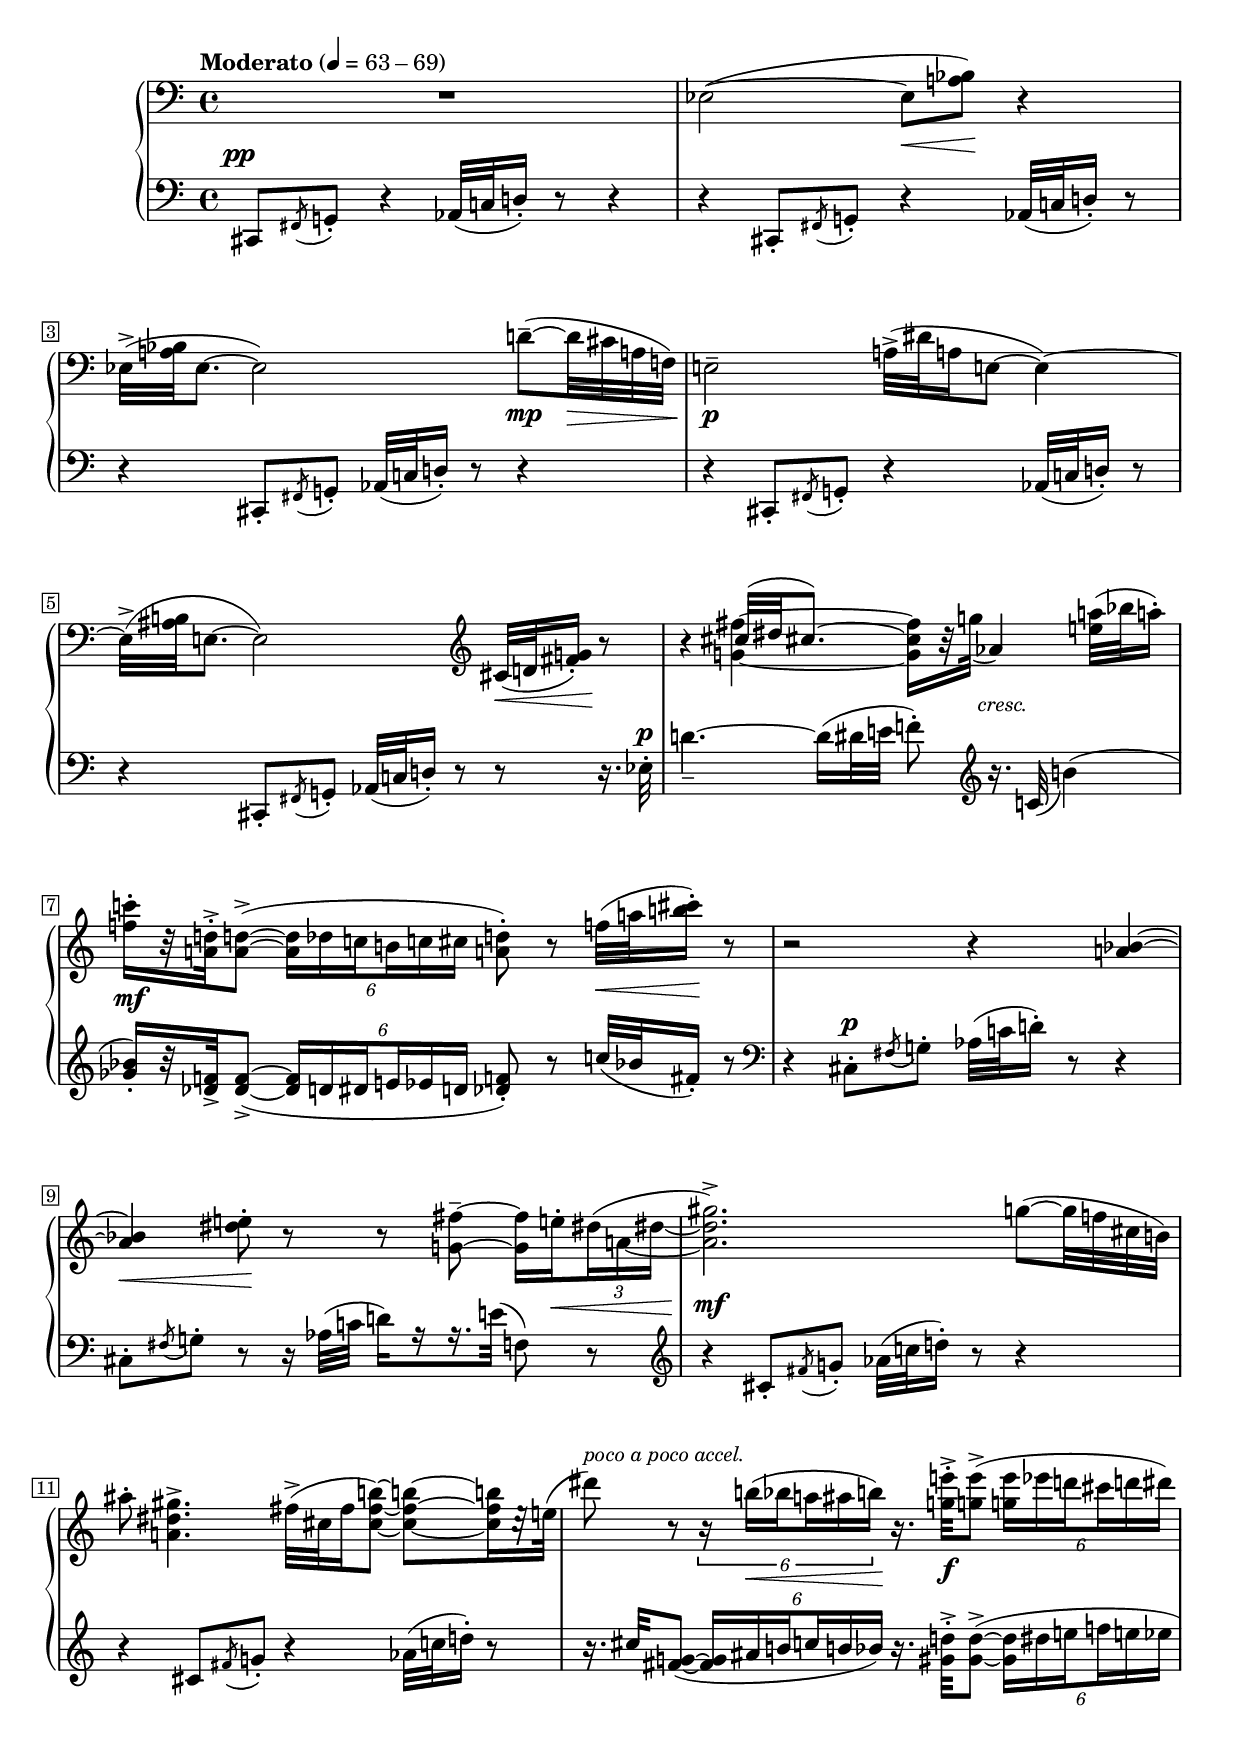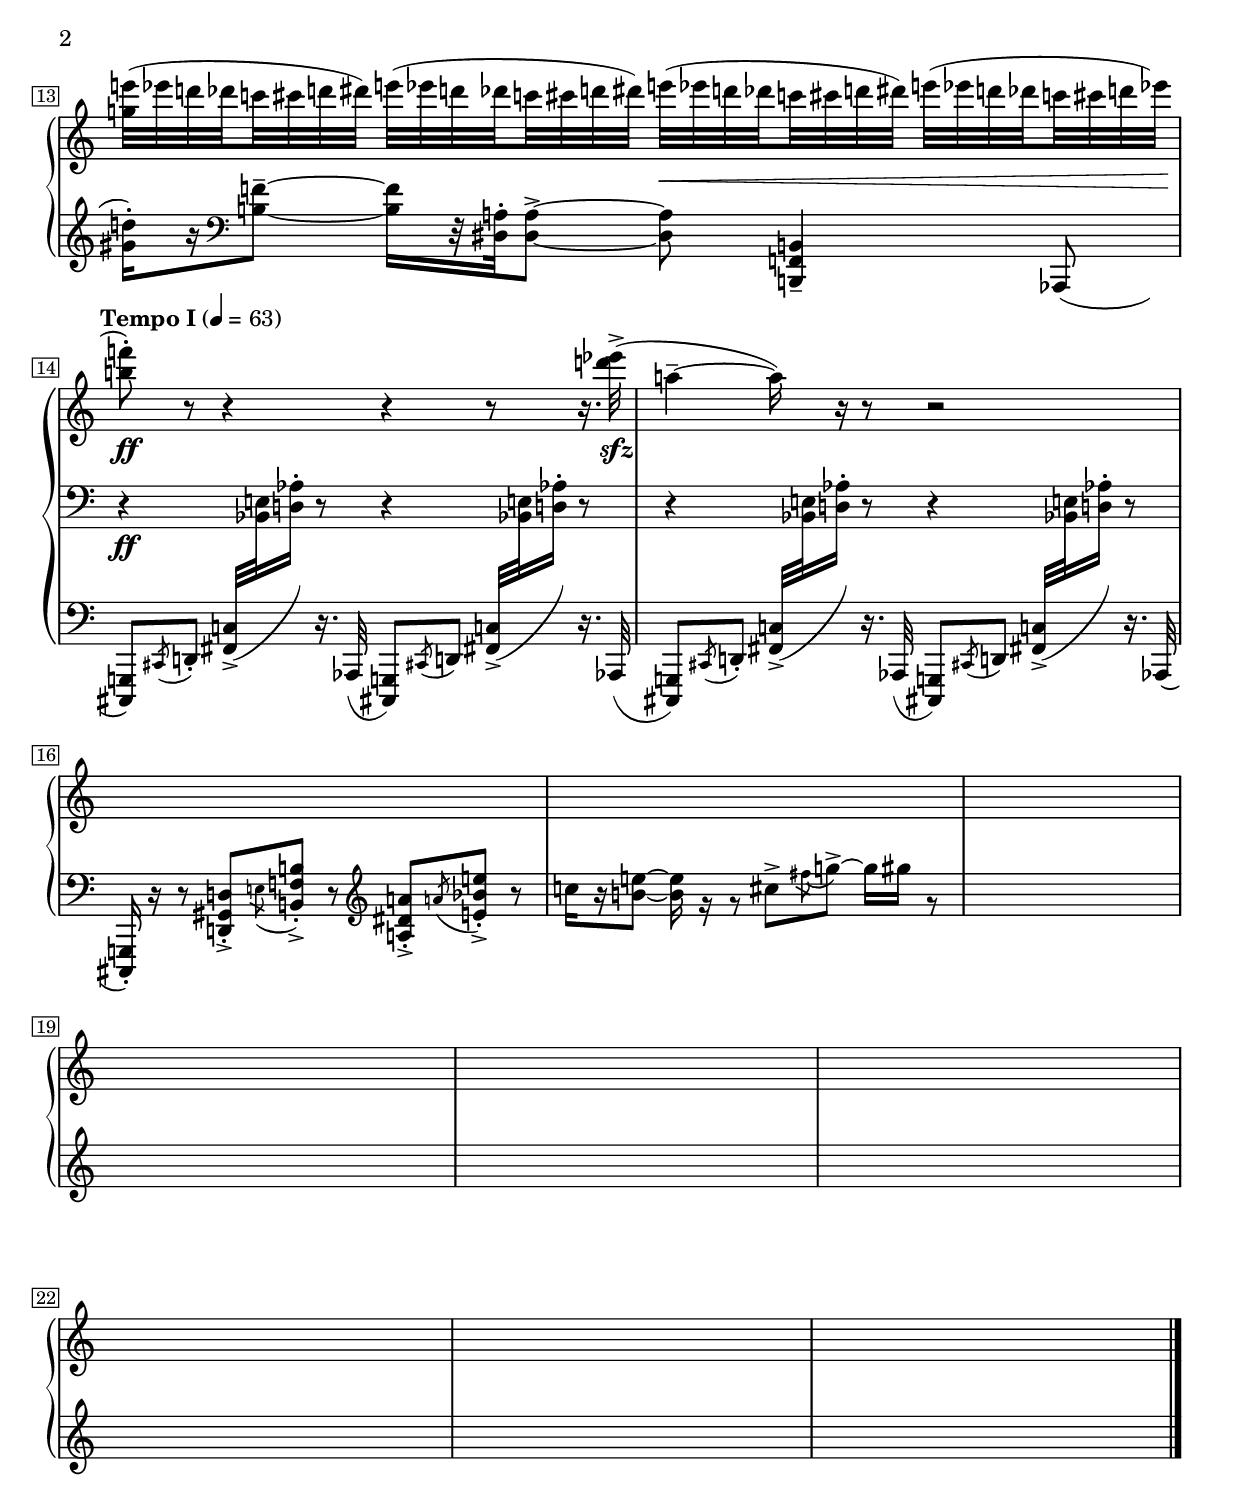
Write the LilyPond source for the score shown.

Global = {
  \key c \major
  \time 4/4
  \include "../global.ly"
}

bottom = \change Staff = "lower"
top = \change Staff = "upper"

cresc = { \override TextSpanner.bound-details.left.text = \markup { \small "cresc " } }

Sopran = \context Voice = "one" \relative c {
  \voiceOne
  \override MultiMeasureRest.staff-position = #0
  \override Rest.staff-position = #0
  \override DynamicText.Y-offset = #-2.4
  \override Hairpin.Y-offset = #-2
  \set subdivideBeams = ##t
  \set baseMoment = #(ly:make-moment 1/8)
  \set tieWaitForNote = ##t
  \stemNeutral\slurNeutral
  %1
  \tempo \markup { \bold "Moderato" } 4 = 63-69
  | R1
  | ees2~( ees8\< <a! bes>)\! r4
  | ees32^>( <a! bes> ees8.~ ees2) d'!8--~[(\mp d32\> cis a! f!])
  | e!2--\!\p a!32^>[( dis a!16 e!8~] e4~)
  %5
  | e32^>( <ais b!> e!8.~ e2) \clef treble cis'32([\< d! <fis g!>16_.])\! r8
  | r4 \stemUp cis'32[^( dis
    \shape #'((0 . 0) (0 . 0) (0 . -0.4) (-0.8 . -0.5)) Tie
    cis!8.~])
    \once\omit Flag \once\omit Stem
    \once\override NoteColumn.force-hshift = #-0.5
    \once \hideNotes cis16
    s4 s16
    \stemNeutral <e! a!>32[( bes' a!16^.])
  | <f! c'!>16^.[\mf r32 <a,! d!>^.^> q8~^>]( \tupletDown\tuplet 6/4 { q16 des c! b! c! cis }
    <a! d!>8^.) r f'!32[(\< a! <b! cis>16^.])\! r8
  | r2 r4 <a,! bes>~
  | q\< <dis e!>8^.\! r r <g,! fis'>8~^-
    q16[ e'!^.\< \once\omit TupletBracket \tuplet 3/2 { dis( a!_~ dis!_~ }]
  %10
  | <a dis gis>2.)^>\!\mf g'!8~[( g32 f! cis b!])
  | ais'8^. <a,! dis gis>4.^> fis'32^>[( cis fis16 <cis_~ fis_~ b!~>8])
    <cis_~ fis~ b!~>[ <cis fis b!>16 c32\rest e!](
  | dis'8)^\markup {
      \small "poco a poco accel."
    }
    r \tuplet 6/4 { r16 b!(\< bes a! ais b!)\! }
    r16. <g! e'!>32^.^>[\f q8^>]( \tuplet 6/4 { q16 ees' d cis d! dis) }
  | <g,! e'!>32[( ees' d! des c! cis d! dis]) e![( ees d! des c! cis d! dis])
    e![(\< ees d! des c! cis d! dis]) e![( ees d! des c! cis d! ees!]\!
  \omit Staff.TimeSignature
  << {
  %14-upper
  | \tempo \markup { \bold "Tempo I" } 4 = 63
    <b! f'!>8^.)\ff r r4 r r8 r16. \once\override Stem.length = #12 <d! ees>32^>\sfz(
  %15-upper
  | a!4~^- a16) r r8 r2
  }
  \new Staff = "middle" \with {
    alignAboveContext = "lower"
  } {
    \omit Staff.TimeSignature
    \clef "bass"
  %14-middle
  | r4\ff s8 r r4 s8 r
  %15-middle
  | r4 s8 r r4 s8 r
  }
  >>
  | s1
  | s1
  | s1
  | s1
  %20
  | s1
  | s1
  | s1
  | s1
  | s1
  \fine
}

Alto = \context Voice = "two" \relative c' {
  \voiceTwo
  \override MultiMeasureRest.staff-position = #0
  \override Rest.staff-position = #0
  %1
  | s1*5
  %6
  | s4 <g'!~ fis'^~>4 <g cis fis>16[ r32 g'!](
    \stemUp
    \once\override Staff.TextScript.extra-offset = #'(-1 . -3)
    aes,4)_\markup {
      \small "cresc."
    } s8
}

Tenor = \context Voice = "three" \relative c' {
  \voiceThree
  \override MultiMeasureRest.staff-position = #0
  \override Rest.staff-position = #0
  %1
  | s1
  | s1
}

Bass = \context Voice = "four" \relative c {
  \voiceFour
  \override MultiMeasureRest.staff-position = #0
  \override Rest.staff-position = #0
  \set subdivideBeams = ##t
  \set baseMoment = #(ly:make-moment 1/8)
  \stemNeutral\slurNeutral\tieNeutral
  %1
  | cis,8[ \acciaccatura fis g!-.] r4 aes32[( c! d!16-.]) r8 r4
  | r cis,8-.[ \acciaccatura fis g!-.] r4 aes32[( c! d!16-.]) r8
  | r4 cis,8-.[ \acciaccatura fis g!-.] aes32[( c! d!16-.]) r8 r4
  | r4 cis,8-.[ \acciaccatura fis g!-.] r4 aes32[( c! d!16-.]) r8
  %5
  | r4 cis,8-.[ \acciaccatura fis g!-.] aes32[( c! d!16-.]) r8 r r16. ees32^.^\p
  | d'!4.--~ d16( dis32 e! f!8^.)
    \clef treble r16. c!32_( b'!4)(
  | <ges bes>16-.)[ r32 <des f!>_> q8_>~]( \tupletNeutral\tuplet 6/4 { q16 d! dis e! ees d! }
    <des f!>8-.) r c'!32[( bes fis16-.]) r8 \clef bass
  | r4 cis,8^.^\p[ \stemUp\slurDown \acciaccatura fis \stemNeutral\slurNeutral g!^.]
    aes32[( c! d!16^.]) r8 r4
  | cis,8^.[ \stemUp\slurDown \acciaccatura fis \stemNeutral\slurNeutral g!^.]
    r8 r16 aes32[( c!] d!16)[ a16\rest a16.\rest e'!32]( f,8) r \clef treble
  %10
  | r4 cis'8-.[ \acciaccatura fis g!-.] aes32[( c! d!16^.]) r8 r4
  | r4 cis,8[ \acciaccatura fis g!-.] r4 aes32[( c! d!16^.]) r8
  | r16. cis32[ <fis,~ g!~>8]( \tuplet 6/4 { q16 ais b! c! b! bes) }
    r16. <gis d'!>32^.^>[ q8~^>]( \tuplet 6/4 { q16 dis' e! f! e! ees }
  | <gis, d'!>16^.[) r16 \clef bass <b,!~ f'!~>8^-] q16[ r32 <dis, a'!>^. q8~^>]
    q8 <b,! f'! b!>4_- aes8( \clef bass
  | <cis, g'!>8)[ \acciaccatura cis' d!_.]
    \slurDown
    <fis c'!>32_>[( \change Staff = "middle" <bes e!> <d! aes'>16^.)] \change Staff = "lower"
    r16.
    \shape #'((-0.2 . -1) (0 . -2.2) (0 . -1.2) (0 . 0)) Slur
    \once\override Stem.length = #12
    aes,32(
    <cis, g'!>8)[ \acciaccatura cis'! d!]
    <fis! c'!>32_>[( \change Staff = "middle" <bes! e!> <d! aes'!>16^.)] \change Staff = "lower"
     r16.
     \shape #'((0 . -1) (0 . -2.2) (0 . -1.2) (0 . 0)) Slur
     \once\override Stem.length = #12
     aes,!32(
  %15
  | <cis, g'!>8)[ \acciaccatura cis' d!_.]
    \slurDown
    <fis c'!>32_>[( \change Staff = "middle" <bes e!> <d! aes'>16^.)] \change Staff = "lower"
    r16.
    \shape #'((-0.2 . -1) (0 . -2.2) (0 . -1.2) (0 . 0)) Slur
    \once\override Stem.length = #12
    aes,32(
    <cis, g'!>8)[ \acciaccatura cis'! d!]
    <fis! c'!>32_>[( \change Staff = "middle" <bes! e!> <d! aes'!>16^.)] \change Staff = "lower"
     r16. \once\override Stem.length = #12 aes,!32(
  | <cis, g'!>16_.) r r8 <d'! gis d'!>_._>[ \acciaccatura e'! <b! f'! b!>_._>] r \clef treble
    <a'! dis a'!>_._>[ \acciaccatura a'! <e! bes'! e!>_._>] r8
  | c'!16[ r <b! e!>8~] q16 g16\rest g8\rest cis^>[ \acciaccatura fis g!^>~] g16[ gis] g,8\rest
  | s1
  | s1
  %20
  | s1
  | s1
  | s1
  | s1
  | s1
  \fine
}

centerDynamics = {
  %1
  | \once\override Staff.TextScript.extra-offset = #'(-2 . 0)
    s4-\markup { \dynamic pp } s2.
}

\score {
  \new PianoStaff
  <<
    \accidentalStyle Score.piano
    \context Staff = "upper" <<
      \set Staff.midiInstrument = #"acoustic grand"
      \Global
      \clef bass
      \Sopran
      \Alto
    >>
    \context Dynamics <<
      \Global \centerDynamics
    >>
    \context Staff = "lower" <<
      \set Staff.midiInstrument = #"acoustic grand"
      \Global
      \clef bass
      \Tenor
      \Bass
    >>
  >>
  \header {
    %composer = "Hans Erich Apostel"
    %opus = "Op. 13"
    title = \markup { "IX" }
  }
  \layout {
    \context {
      \PianoStaff
      % More space between staves in the same PianoStaff
      %\override StaffGrouper.staff-staff-spacing.minimum-distance = 12
      \override TextScript.font-shape = #'italic
    }
  }
  \midi {
    \tempo 4 = 65
  }
}
